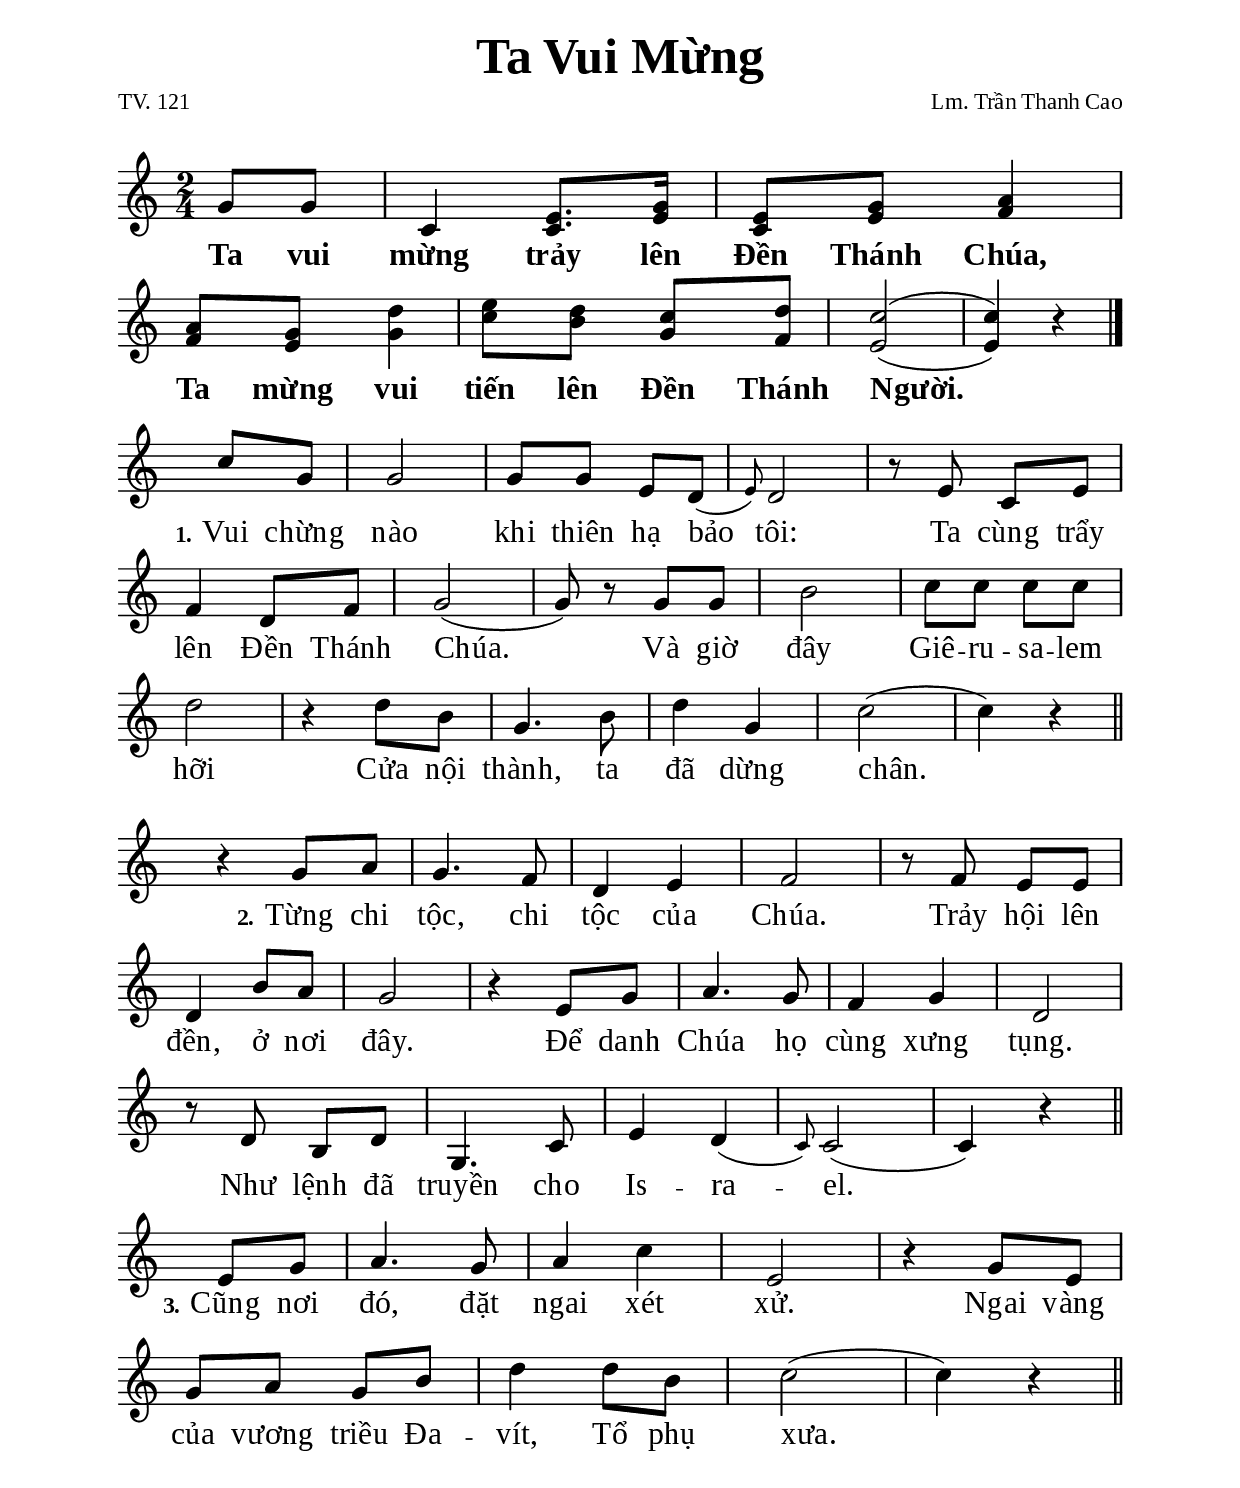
% Cài đặt chung
\version "2.20.0"
\include "english.ly"

\header {
  title = \markup { \fontsize #3 "Ta Vui Mừng" }
  poet = "TV. 121"
  composer = "Lm. Trần Thanh Cao"
  arranger = " "
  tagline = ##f
}

\paper {
  #(set-paper-size "a4")
  top-margin = 10\mm
  bottom-margin = 10\mm
  left-margin = 20\mm
  right-margin = 20\mm
  indent = #0
  #(define fonts
    (make-pango-font-tree
      "Liberation Serif"
      "Liberation Serif"
      "Liberation Serif"
      (/ 20 20)))
  page-count = #1
}

% Nhạc điệp khúc
nhacDiepKhuc = \relative c'' {
  \partial 4 g8 g |
  c,4
  <<
    {
      e8. g16 |
      e8 g a4 |
      a8 g d'4 |
      e8 d c d |
      c2 ^( |
      c4 r
    }
    {
      c,8. e16 |
      c8 e f4 |
      f8 e g4 |
      c8 b g f |
      e2 _( |
      e4) r
    }
  >>
  \bar "|."
}

% Nhạc phiên khúc
nhacPhienKhucMot = \relative c'' {
  \partial 4 c8 g |
  g2 |
  g8 g e d (\grace e8) |
  d2 |
  r8 e c e |
  f4 d8 f |
  g2 ( |
  g8) r g g |
  b2 |
  c8 c c c |
  d2 |
  r4 d8 b |
  g4. b8 |
  d4 g, |
  c2 ( |
  c4) r \bar "||"
}

nhacPhienKhucHai = \relative c'' {
  r4 g8 a |
  g4. f8 |
  d4 e |
  f2 |
  r8 f e e |
  d4 b'8 a |
  g2 |
  r4 e8 g |
  a4. g8 |
  f4 g |
  d2 |
  r8 d b d |
  g,4. c8 |
  e4 d (\grace c8) |
  c2 ( |
  c4) r4 \bar "||"
}

nhacPhienKhucBa = \relative c' {
  \partial 4 e8 g |
  a4. g8 |
  a4 c |
  e,2 |
  r4 g8 e |
  g a g b |
  d4 d8 b |
  c2 ( |
  c4) r \bar "||"
}

% Lời điệp khúc
loiDiepKhuc = \lyricmode {
  Ta vui mừng trảy lên Đền Thánh Chúa,
  Ta mừng vui tiến lên Đền Thánh Người.
}

% Lời phiên khúc
loiPhienKhucMot = \lyricmode {
  \set stanza = #"1."
  Vui chừng nào khi thiên hạ bảo tôi:
  Ta cùng trẩy lên Đền Thánh Chúa.
  Và giờ đây Giê -- ru -- sa -- lem hỡi
  Cửa nội thành, ta đã dừng chân.
}

loiPhienKhucHai = \lyricmode {
  \set stanza = #"2."
  Từng chi tộc, chi tộc của Chúa.
  Trảy hội lên đền, ở nơi đây.
  Để danh Chúa họ cùng xưng tụng.
  Như lệnh đã truyền cho Is -- ra -- el.
}

loiPhienKhucBa = \lyricmode {
  \set stanza = #"3."
  Cũng nơi đó, đặt ngai xét xử.
  Ngai vàng của vương triều Đa -- vít, Tổ phụ xưa.
}


% Dàn trang
\score {
  \new ChoirStaff <<
    \new Staff = diepKhuc \with {
        \consists "Merge_rests_engraver"
        \magnifyStaff #(magstep +1)
      }
      <<
      \new Voice = beSop {
        \key c \major \time 2/4 \nhacDiepKhuc
      }
    >>
    \new Lyrics \lyricsto beSop \loiDiepKhuc
  >>
  \layout {
    \override Lyrics.LyricText.font-series = #'bold
    \override Lyrics.LyricText.font-size = #+3
    \override Lyrics.LyricSpace.minimum-distance = #4.0
    \override Score.BarNumber.break-visibility = ##(#f #f #f)
    \override Score.SpacingSpanner.uniform-stretching = ##t
  }
}

\score {
  \new ChoirStaff <<
    \new Staff = phienKhuc \with {
        \magnifyStaff #(magstep +1)
      }
      <<
      \new Voice = beSop {
        \key c \major \time 2/4 \nhacPhienKhucMot
      }
    >>
    \new Lyrics \lyricsto beSop \loiPhienKhucMot
  >>
  \layout {
    \override Staff.TimeSignature.transparent = ##t
    \override Lyrics.LyricText.font-size = #+3
    \override Lyrics.LyricSpace.minimum-distance = #1.5
    \override Score.BarNumber.break-visibility = ##(#f #f #f)
    \override Score.SpacingSpanner.uniform-stretching = ##t
  }
}

\score {
  \new ChoirStaff <<
    \new Staff = phienKhuc \with {
        \magnifyStaff #(magstep +1)
      }
      <<
      \new Voice = beSop {
        \key c \major \time 2/4 \nhacPhienKhucHai
      }
    >>
    \new Lyrics \lyricsto beSop \loiPhienKhucHai
  >>
  \layout {
    \override Staff.TimeSignature.transparent = ##t
    \override Lyrics.LyricText.font-size = #+3
    \override Lyrics.LyricSpace.minimum-distance = #1.5
    \override Score.BarNumber.break-visibility = ##(#f #f #f)
    \override Score.SpacingSpanner.uniform-stretching = ##t
  }
}

\score {
  \new ChoirStaff <<
    \new Staff = phienKhuc \with {
        \magnifyStaff #(magstep +1)
      }
      <<
      \new Voice = beSop {
        \key c \major \time 2/4 \nhacPhienKhucBa
      }
    >>
    \new Lyrics \lyricsto beSop \loiPhienKhucBa
  >>
  \layout {
    \override Staff.TimeSignature.transparent = ##t
    \override Lyrics.LyricText.font-size = #+3
    \override Lyrics.LyricSpace.minimum-distance = #1.5
    \override Score.BarNumber.break-visibility = ##(#f #f #f)
    \override Score.SpacingSpanner.uniform-stretching = ##t
  }
}
